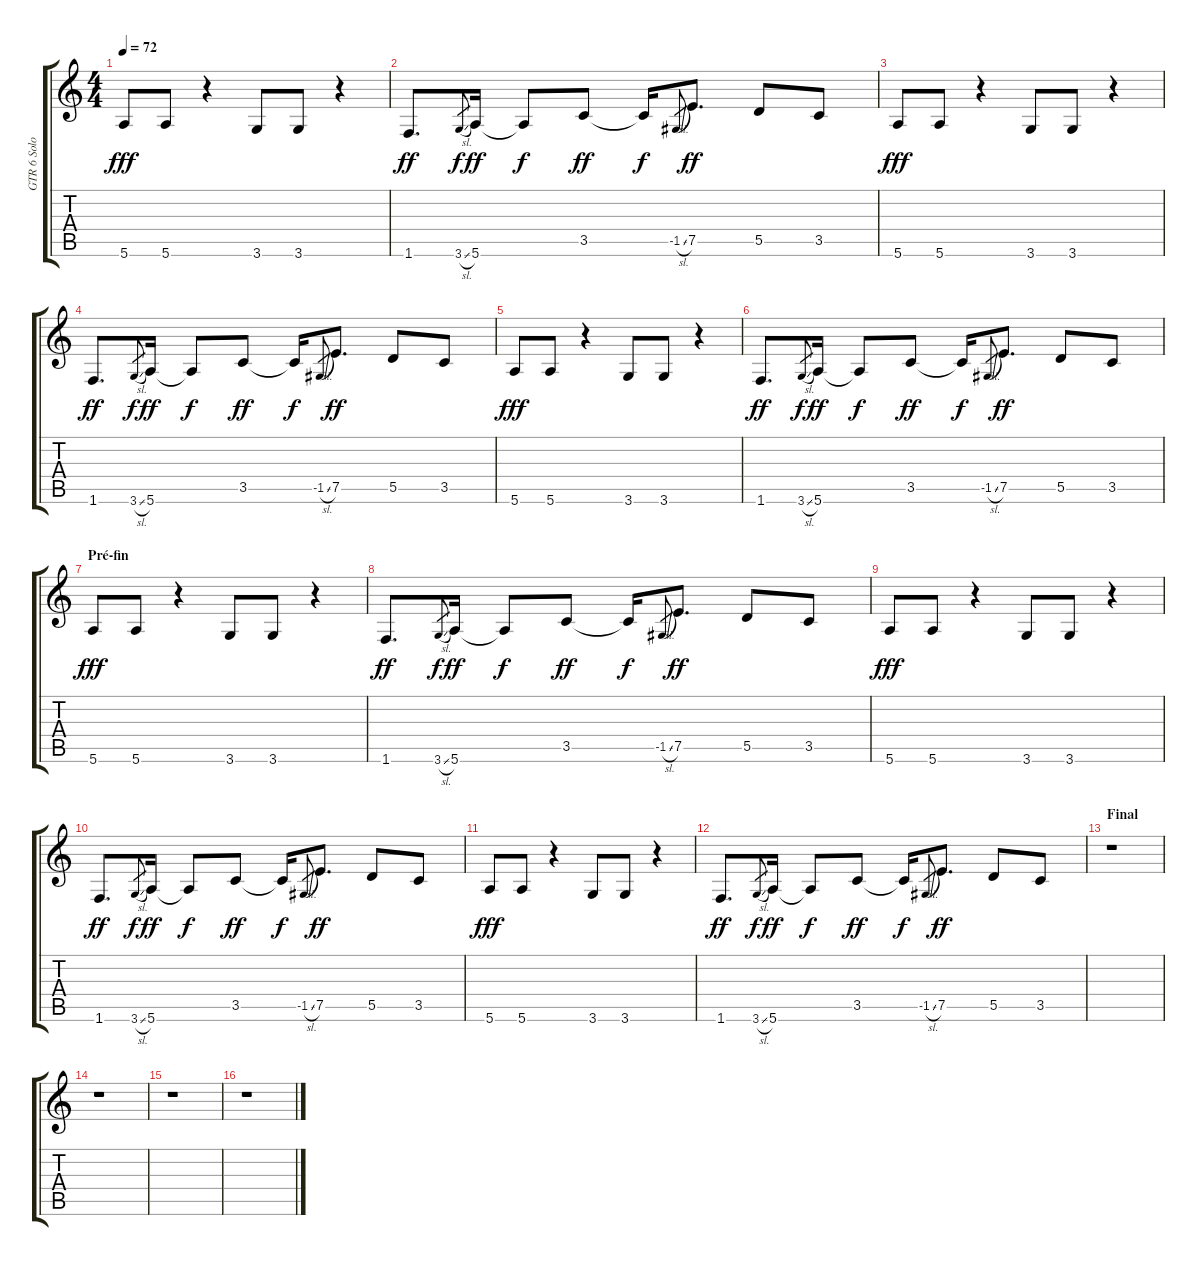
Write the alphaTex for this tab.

\track ("GTR 6 Solo 2" "GTR 6 Solo") {instrument distortionguitar}
\staff {score tabs}
\tuning (E4 B3 G3 D3 A2 E2) {hide}
\ts (4 4)
\tempo 72
\clef g2
\ks c
5.6.8{dy fff} 5.6.8 r.4 3.6.8 3.6.8 r.4 |
1.6.8{d dy ff} 3.6{sl}.8{gr dy f} 5.6.16{dy ff} 5.6{t}.8{dy f} 3.5.8{dy ff} 3.5{t}.16{dy f} -1.5{sl}.8{gr} 7.5.8{d dy ff} 5.5.8 3.5.8 |
5.6.8{dy fff} 5.6.8 r.4 3.6.8 3.6.8 r.4 |
1.6.8{d dy ff} 3.6{sl}.8{gr dy f} 5.6.16{dy ff} 5.6{t}.8{dy f} 3.5.8{dy ff} 3.5{t}.16{dy f} -1.5{sl}.8{gr} 7.5.8{d dy ff} 5.5.8 3.5.8 |
5.6.8{dy fff} 5.6.8 r.4 3.6.8 3.6.8 r.4 |
1.6.8{d dy ff} 3.6{sl}.8{gr dy f} 5.6.16{dy ff} 5.6{t}.8{dy f} 3.5.8{dy ff} 3.5{t}.16{dy f} -1.5{sl}.8{gr} 7.5.8{d dy ff} 5.5.8 3.5.8 |
\section ("" "Pré-fin")
5.6.8{dy fff} 5.6.8 r.4 3.6.8 3.6.8 r.4 |
1.6.8{d dy ff} 3.6{sl}.8{gr dy f} 5.6.16{dy ff} 5.6{t}.8{dy f} 3.5.8{dy ff} 3.5{t}.16{dy f} -1.5{sl}.8{gr} 7.5.8{d dy ff} 5.5.8 3.5.8 |
5.6.8{dy fff} 5.6.8 r.4 3.6.8 3.6.8 r.4 |
1.6.8{d dy ff} 3.6{sl}.8{gr dy f} 5.6.16{dy ff} 5.6{t}.8{dy f} 3.5.8{dy ff} 3.5{t}.16{dy f} -1.5{sl}.8{gr} 7.5.8{d dy ff} 5.5.8 3.5.8 |
5.6.8{dy fff} 5.6.8 r.4 3.6.8 3.6.8 r.4 |
1.6.8{d dy ff} 3.6{sl}.8{gr dy f} 5.6.16{dy ff} 5.6{t}.8{dy f} 3.5.8{dy ff} 3.5{t}.16{dy f} -1.5{sl}.8{gr} 7.5.8{d dy ff} 5.5.8 3.5.8 |
\section ("" "Final")
r.1 |
r.1 |
r.1 |
r.1
